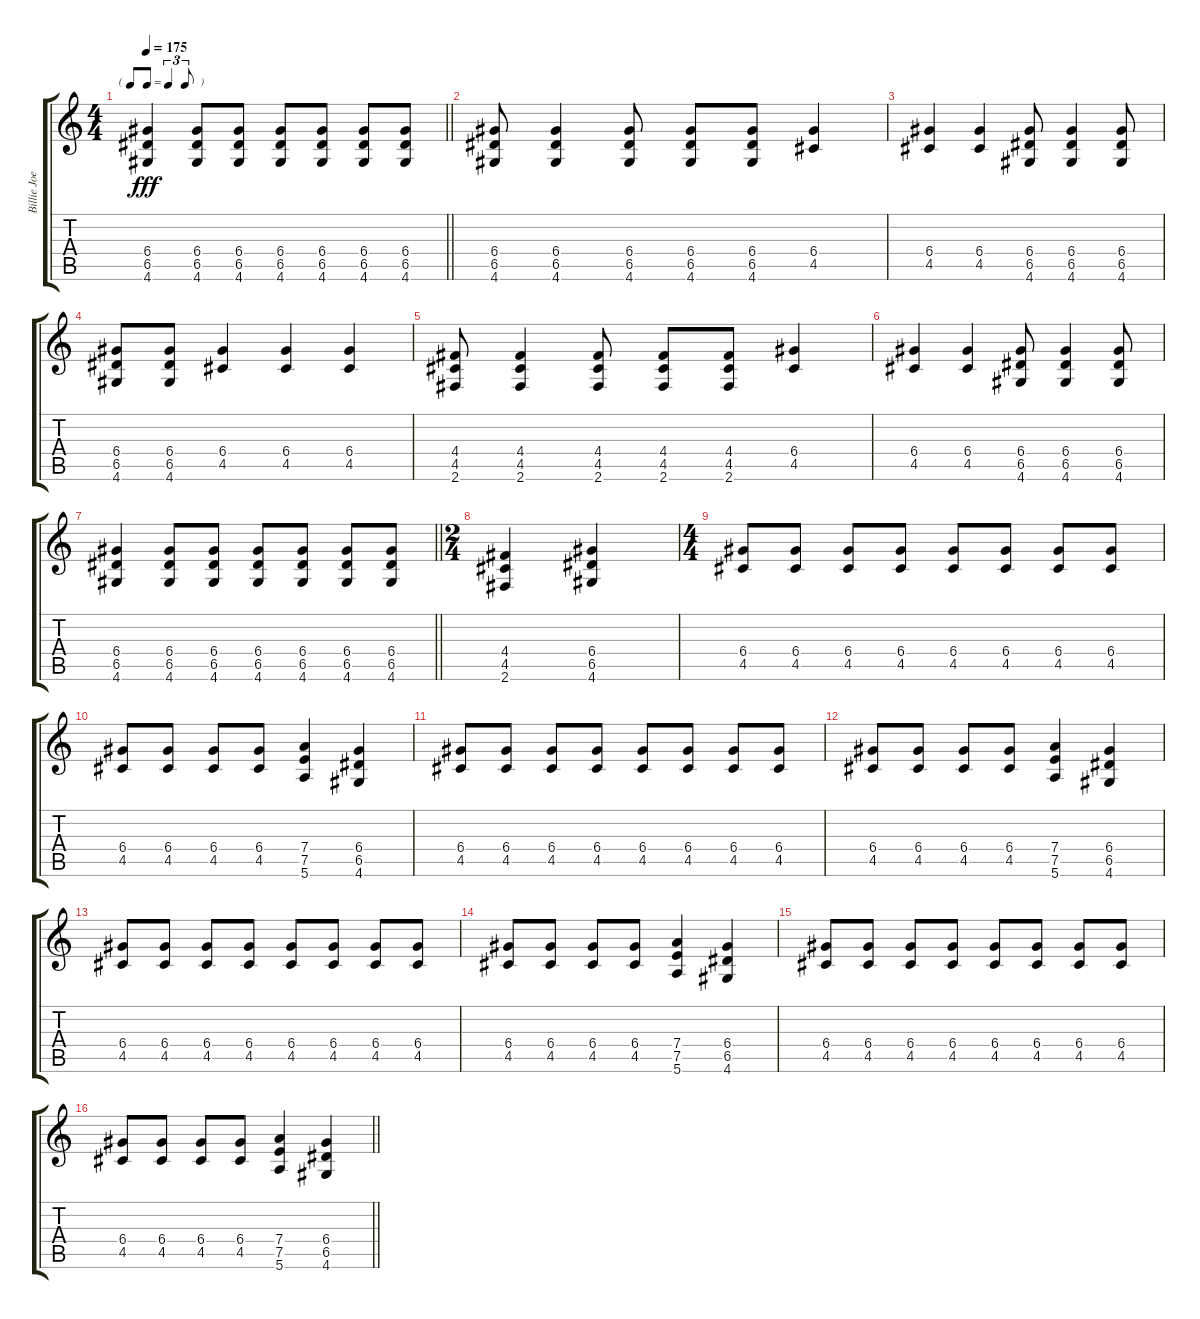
\track ("Billie Joe" "Billie Joe") {instrument distortionguitar}
\staff {score tabs}
\tuning (E4 B3 G3 D3 A2 E2) {hide}
\ts (4 4)
\tf triplet8th
\tempo 175
\clef g2
\barLineRight lightlight
\ks c
(6.4 6.5 4.6).4{dy fff} (6.4 6.5 4.6).8 (6.4 6.5 4.6).8 (6.4 6.5 4.6).8 (6.4 6.5 4.6).8 (6.4 6.5 4.6).8 (6.4 6.5 4.6).8 |
(6.4 6.5 4.6).8 (6.4 6.5 4.6).4 (6.4 6.5 4.6).8 (6.4 6.5 4.6).8 (6.4 6.5 4.6).8 (6.4 4.5).4 |
(6.4 4.5).4 (6.4 4.5).4 (6.4 6.5 4.6).8 (6.4 6.5 4.6).4 (6.4 6.5 4.6).8 |
(6.4 6.5 4.6).8 (6.4 6.5 4.6).8 (6.4 4.5).4 (6.4 4.5).4 (6.4 4.5).4 |
(4.4 4.5 2.6).8 (4.4 4.5 2.6).4 (4.4 4.5 2.6).8 (4.4 4.5 2.6).8 (4.4 4.5 2.6).8 (6.4 4.5).4 |
(6.4 4.5).4 (6.4 4.5).4 (6.4 6.5 4.6).8 (6.4 6.5 4.6).4 (6.4 6.5 4.6).8 |
\barLineRight lightlight
(6.4 6.5 4.6).4 (6.4 6.5 4.6).8 (6.4 6.5 4.6).8 (6.4 6.5 4.6).8 (6.4 6.5 4.6).8 (6.4 6.5 4.6).8 (6.4 6.5 4.6).8 |
\ts (2 4)
(4.4 4.5 2.6).4 (6.4 6.5 4.6).4 |
\ts (4 4)
(6.4 4.5).8 (6.4 4.5).8 (6.4 4.5).8 (6.4 4.5).8 (6.4 4.5).8 (6.4 4.5).8 (6.4 4.5).8 (6.4 4.5).8 |
(6.4 4.5).8 (6.4 4.5).8 (6.4 4.5).8 (6.4 4.5).8 (7.4 7.5 5.6).4 (6.4 6.5 4.6).4 |
(6.4 4.5).8 (6.4 4.5).8 (6.4 4.5).8 (6.4 4.5).8 (6.4 4.5).8 (6.4 4.5).8 (6.4 4.5).8 (6.4 4.5).8 |
(6.4 4.5).8 (6.4 4.5).8 (6.4 4.5).8 (6.4 4.5).8 (7.4 7.5 5.6).4 (6.4 6.5 4.6).4 |
(6.4 4.5).8 (6.4 4.5).8 (6.4 4.5).8 (6.4 4.5).8 (6.4 4.5).8 (6.4 4.5).8 (6.4 4.5).8 (6.4 4.5).8 |
(6.4 4.5).8 (6.4 4.5).8 (6.4 4.5).8 (6.4 4.5).8 (7.4 7.5 5.6).4 (6.4 6.5 4.6).4 |
(6.4 4.5).8 (6.4 4.5).8 (6.4 4.5).8 (6.4 4.5).8 (6.4 4.5).8 (6.4 4.5).8 (6.4 4.5).8 (6.4 4.5).8 |
\barLineRight lightlight
(6.4 4.5).8 (6.4 4.5).8 (6.4 4.5).8 (6.4 4.5).8 (7.4 7.5 5.6).4 (6.4 6.5 4.6).4
